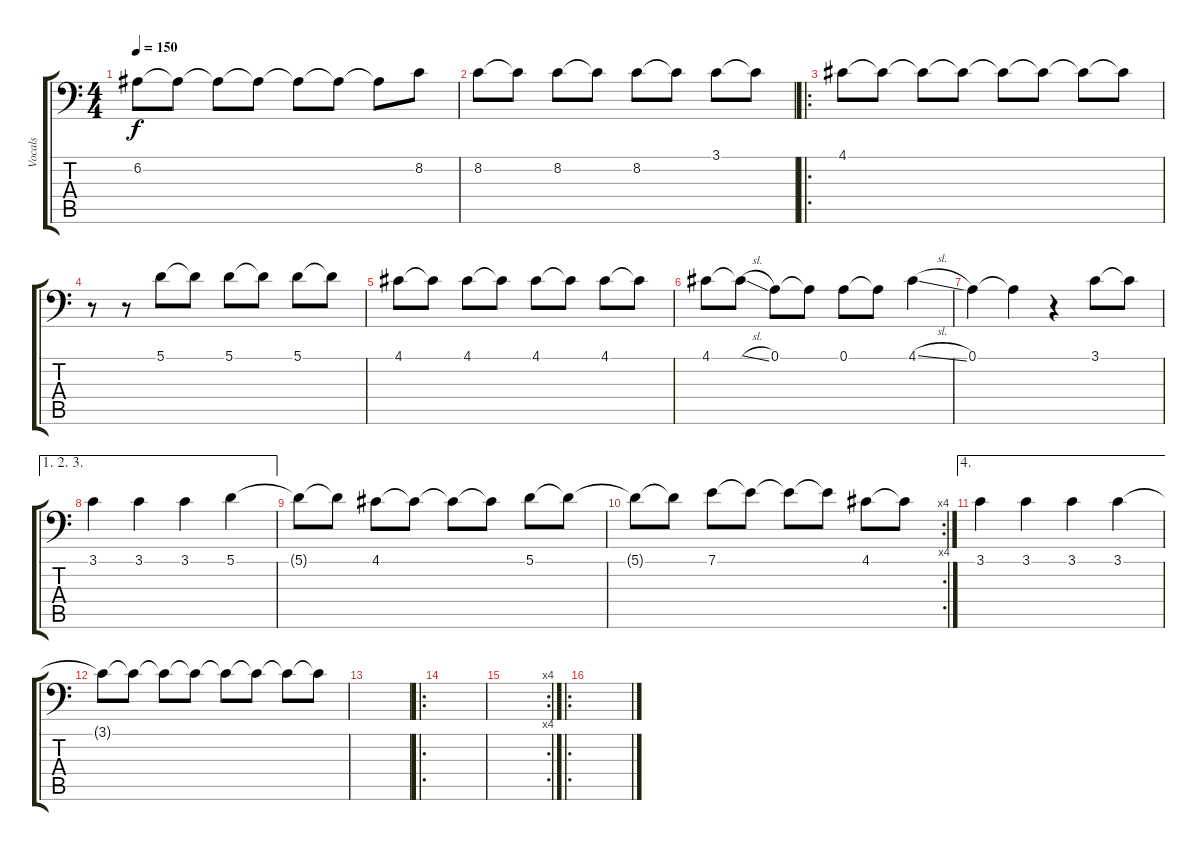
\track ("Vocals" "Vocals") {instrument violin}
\staff {score tabs}
\tuning (A3 E3 C3 G2 D2 A1) {hide}
\ts (4 4)
\tempo 150
\clef f4
\ks c
6.2{t}.8{dy f} 6.2{t}.8 6.2{t}.8 6.2{t}.8 6.2{t}.8 6.2{t}.8 6.2{t}.8 8.2.8 |
8.2.8 8.2{t}.8 8.2.8 8.2{t}.8 8.2.8 8.2{t}.8 3.1.8 3.1{t}.8 |
\ro
4.1.8 4.1{t}.8 4.1{t}.8 4.1{t}.8 4.1{t}.8 4.1{t}.8 4.1{t}.8 4.1{t}.8 |
r.8 r.8 5.1.8 5.1{t}.8 5.1.8 5.1{t}.8 5.1.8 5.1{t}.8 |
4.1.8 4.1{t}.8 4.1.8 4.1{t}.8 4.1.8 4.1{t}.8 4.1.8 4.1{t}.8 |
4.1.8 4.1{sl t}.8 0.1.8 0.1{t}.8 0.1.8 0.1{t}.8 4.1{sl}.4 |
0.1.4 0.1{t}.4 r.4 3.1.8 3.1{t}.8 |
\ae (1 2 3)
3.1.4 3.1.4 3.1.4 5.1.4 |
5.1{t}.8 5.1{t}.8 4.1.8 4.1{t}.8 4.1{t}.8 4.1{t}.8 5.1.8 5.1{t}.8 |
\rc 4
5.1{t}.8 5.1{t}.8 7.1.8 7.1{t}.8 7.1{t}.8 7.1{t}.8 4.1.8 4.1{t}.8 |
\ae 4
3.1.4 3.1.4 3.1.4 3.1.4 |
3.1{t}.8 3.1{t}.8 3.1{t}.8 3.1{t}.8 3.1{t}.8 3.1{t}.8 3.1{t}.8 3.1{t}.8 |
|
\ro
|
\rc 4
|
\ro
